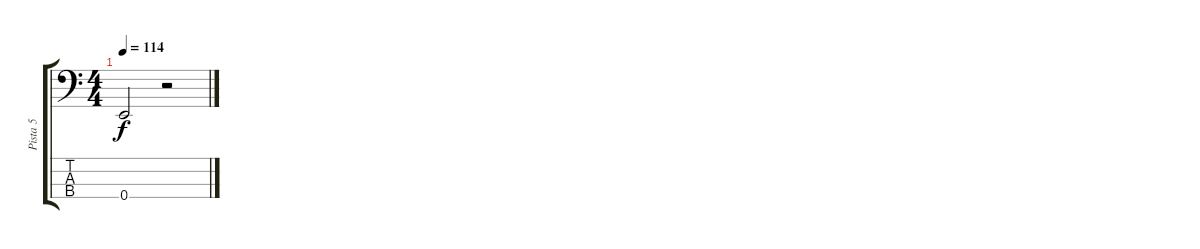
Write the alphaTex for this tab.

\track ("Pista 5" "Pista 5") {instrument electricbassfinger}
\staff {score tabs}
\tuning (G2 D2 A1 E1) {hide}
\ts (4 4)
\tempo 114
\clef f4
\ks c
0.4.2{dy f} r.2
